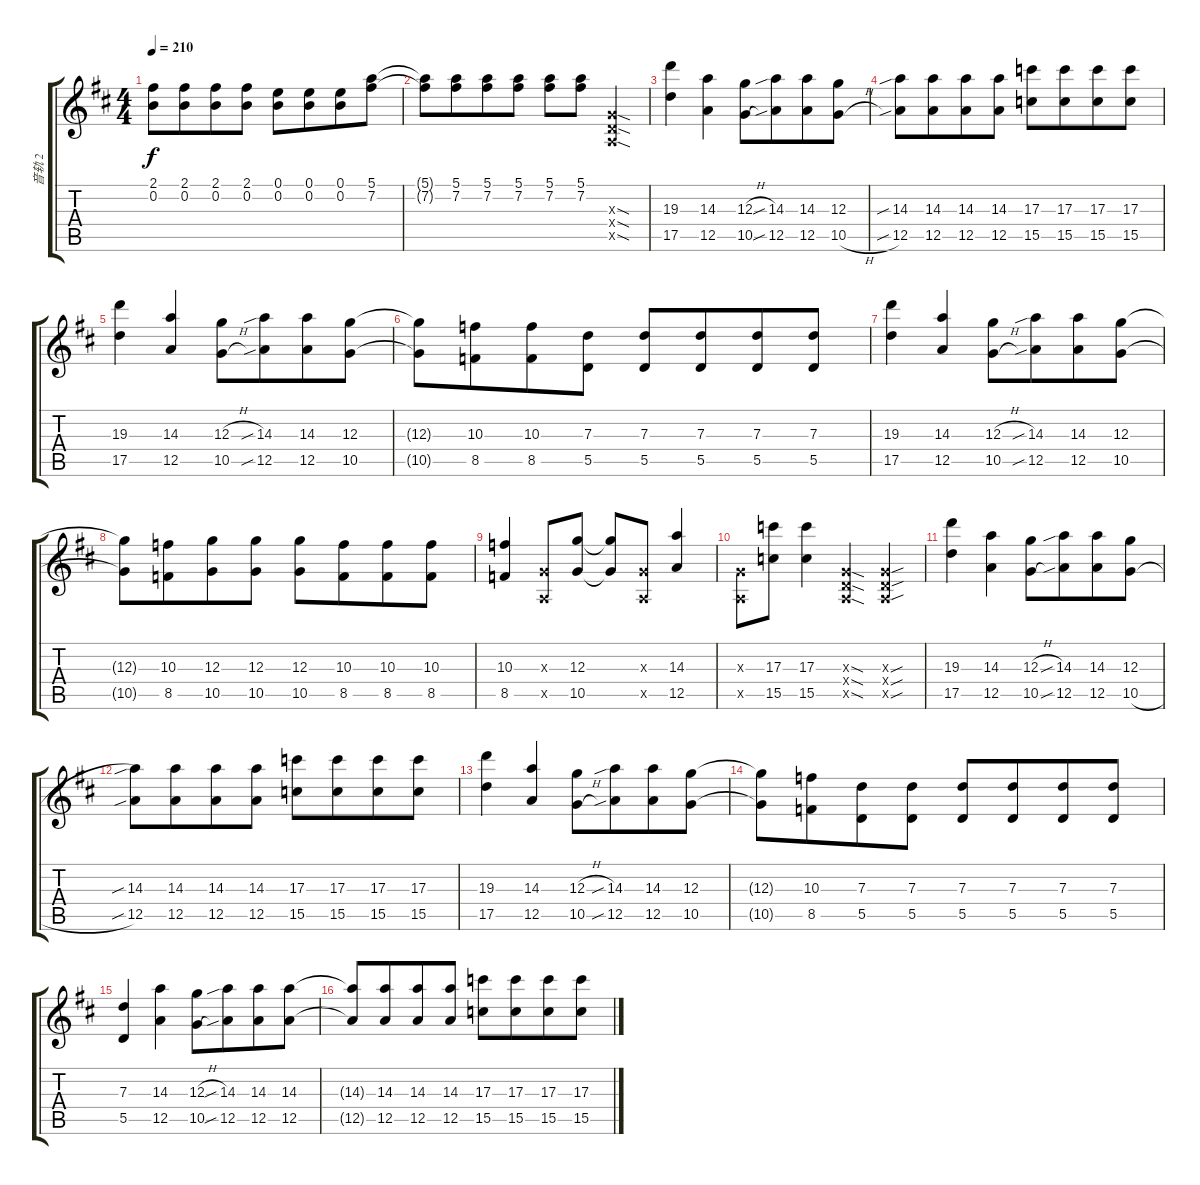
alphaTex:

\track ("音轨 2" "音轨 2") {instrument acousticguitarsteel}
\staff {score tabs}
\tuning (E4 B3 G3 D3 A2 E2) {hide}
\ts (4 4)
\tempo 210
\clef g2
\ks d
(2.1{t} 0.2{t}).8{dy f} (2.1 0.2).8{beam merge} (2.1 0.2).8 (2.1 0.2).8 (0.1 0.2).8 (0.1 0.2).8{beam merge} (0.1 0.2).8 (5.1 7.2).8 |
(5.1{t} 7.2{t}).8 (5.1 7.2).8{beam merge} (5.1 7.2).8 (5.1 7.2).8 (5.1 7.2).8 (5.1 7.2).8 (0.3{sod x} 0.4{sod x} 0.5{sod x}).4 |
(19.3 17.5).4 (14.3 12.5).4 (12.3{h} 10.5{h}).8 (14.3{sib} 12.5{sib}).8{beam merge} (14.3 12.5).8 (12.3 10.5{h}).8 |
(14.3{sib} 12.5{sib}).8 (14.3 12.5).8{beam merge} (14.3 12.5).8 (14.3 12.5).8 (17.3 15.5).8 (17.3 15.5).8{beam merge} (17.3 15.5).8 (17.3 15.5).8 |
(19.3 17.5).4 (14.3 12.5).4{beam Up} (12.3{h} 10.5{h}).8 (14.3{sib} 12.5{sib}).8{beam merge} (14.3 12.5).8 (12.3 10.5).8 |
(12.3{t} 10.5{t}).8 (10.3 8.5).8{beam merge} (10.3 8.5).8 (7.3 5.5).8 (7.3 5.5).8 (7.3 5.5).8{beam merge} (7.3 5.5).8 (7.3 5.5).8 |
(19.3 17.5).4 (14.3 12.5).4{beam Up} (12.3{h} 10.5{h}).8 (14.3{sib} 12.5{sib}).8{beam merge} (14.3 12.5).8 (12.3 10.5).8 |
(12.3{t} 10.5{t}).8 (10.3 8.5).8{beam merge} (12.3 10.5).8 (12.3 10.5).8 (12.3 10.5).8 (10.3 8.5).8{beam merge} (10.3 8.5).8 (10.3 8.5).8 |
(10.3 8.5).4{beam Up} (0.3{x} 0.5{x}).8 (12.3 10.5).8 (12.3{t} 10.5{t}).8 (0.3{x} 0.5{x}).8 (14.3 12.5).4{beam Up} |
(0.3{x} 0.5{x}).8 (17.3 15.5).8 (17.3 15.5).4 (0.3{sod x} 0.4{sod x} 0.5{sod x}).4 (0.3{sou x} 0.4{sou x} 0.5{sou x}).4 |
(19.3 17.5).4 (14.3 12.5).4 (12.3{h} 10.5{h}).8 (14.3{sib} 12.5{sib}).8{beam merge} (14.3 12.5).8 (12.3 10.5{h}).8 |
(14.3{sib} 12.5{sib}).8 (14.3 12.5).8{beam merge} (14.3 12.5).8 (14.3 12.5).8 (17.3 15.5).8 (17.3 15.5).8{beam merge} (17.3 15.5).8 (17.3 15.5).8 |
(19.3 17.5).4 (14.3 12.5).4{beam Up} (12.3{h} 10.5{h}).8 (14.3{sib} 12.5{sib}).8{beam merge} (14.3 12.5).8 (12.3 10.5).8 |
(12.3{t} 10.5{t}).8 (10.3 8.5).8{beam merge} (7.3 5.5).8 (7.3 5.5).8 (7.3 5.5).8 (7.3 5.5).8{beam merge} (7.3 5.5).8 (7.3 5.5).8 |
(7.3 5.5).4 (14.3 12.5).4 (12.3{h} 10.5{h}).8 (14.3{sib} 12.5{sib}).8{beam merge} (14.3 12.5).8 (14.3 12.5).8 |
(14.3{t} 12.5{t}).8{beam Up beam merge} (14.3 12.5).8{beam Up beam merge} (14.3 12.5).8{beam Up beam merge} (14.3 12.5).8{beam Up} (17.3 15.5).8 (17.3 15.5).8{beam merge} (17.3 15.5).8 (17.3 15.5).8
